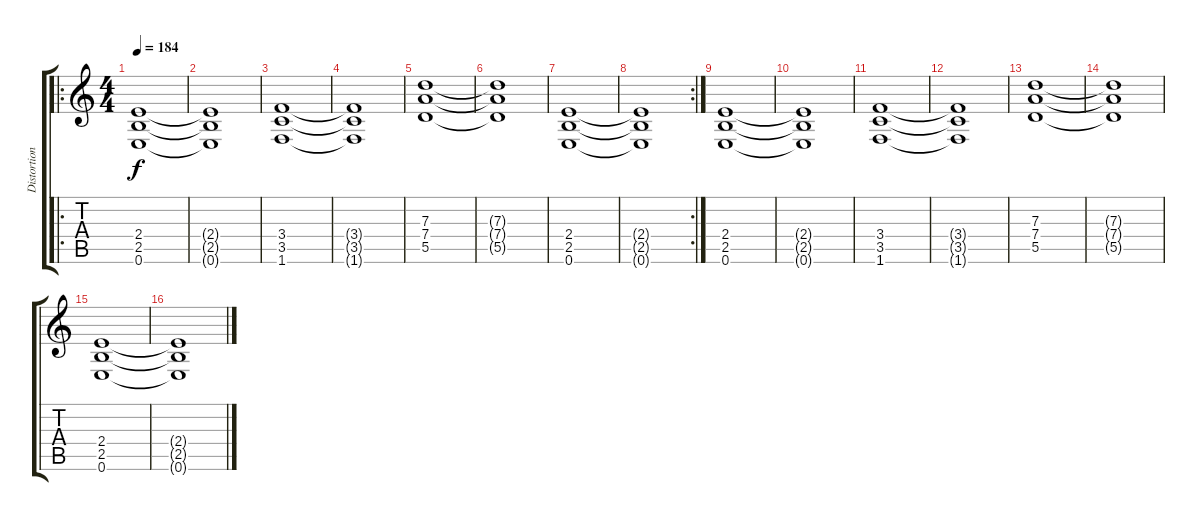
\track ("Distortion Guitar" "Distortion") {instrument distortionguitar}
\staff {score tabs}
\tuning (E4 B3 G3 D3 A2 E2) {hide}
\ro
\ts (4 4)
\tempo 184
\clef g2
\ks c
(2.4 2.5 0.6).1{dy f} |
(2.4{t} 2.5{t} 0.6{t}).1 |
(3.4 3.5 1.6).1 |
(3.4{t} 3.5{t} 1.6{t}).1 |
(7.3 7.4 5.5).1 |
(7.3{t} 7.4{t} 5.5{t}).1 |
(2.4 2.5 0.6).1 |
\rc 2
(2.4{t} 2.5{t} 0.6{t}).1 |
(2.4 2.5 0.6).1 |
(2.4{t} 2.5{t} 0.6{t}).1 |
(3.4 3.5 1.6).1 |
(3.4{t} 3.5{t} 1.6{t}).1 |
(7.3 7.4 5.5).1 |
(7.3{t} 7.4{t} 5.5{t}).1 |
(2.4 2.5 0.6).1 |
(2.4{t} 2.5{t} 0.6{t}).1
